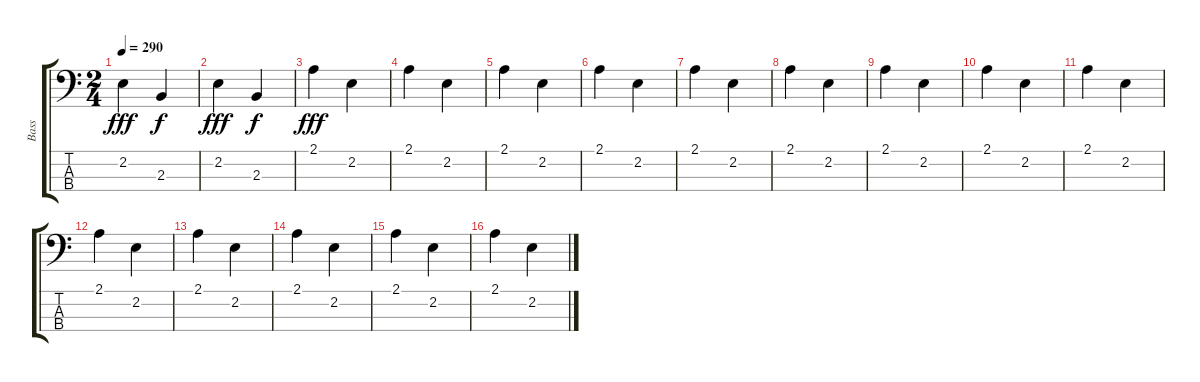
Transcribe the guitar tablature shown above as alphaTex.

\track ("Bass" "Bass") {instrument acousticbass}
\staff {score tabs}
\tuning (G2 D2 A1 E1) {hide}
\ts (2 4)
\tempo 290
\clef f4
\ks c
2.2.4{dy fff} 2.3.4{dy f} |
2.2.4{dy fff} 2.3.4{dy f} |
2.1.4{dy fff} 2.2.4 |
2.1.4 2.2.4 |
2.1.4 2.2.4 |
2.1.4 2.2.4 |
2.1.4 2.2.4 |
2.1.4 2.2.4 |
2.1.4 2.2.4 |
2.1.4 2.2.4 |
2.1.4 2.2.4 |
2.1.4 2.2.4 |
2.1.4 2.2.4 |
2.1.4 2.2.4 |
2.1.4 2.2.4 |
2.1.4 2.2.4
